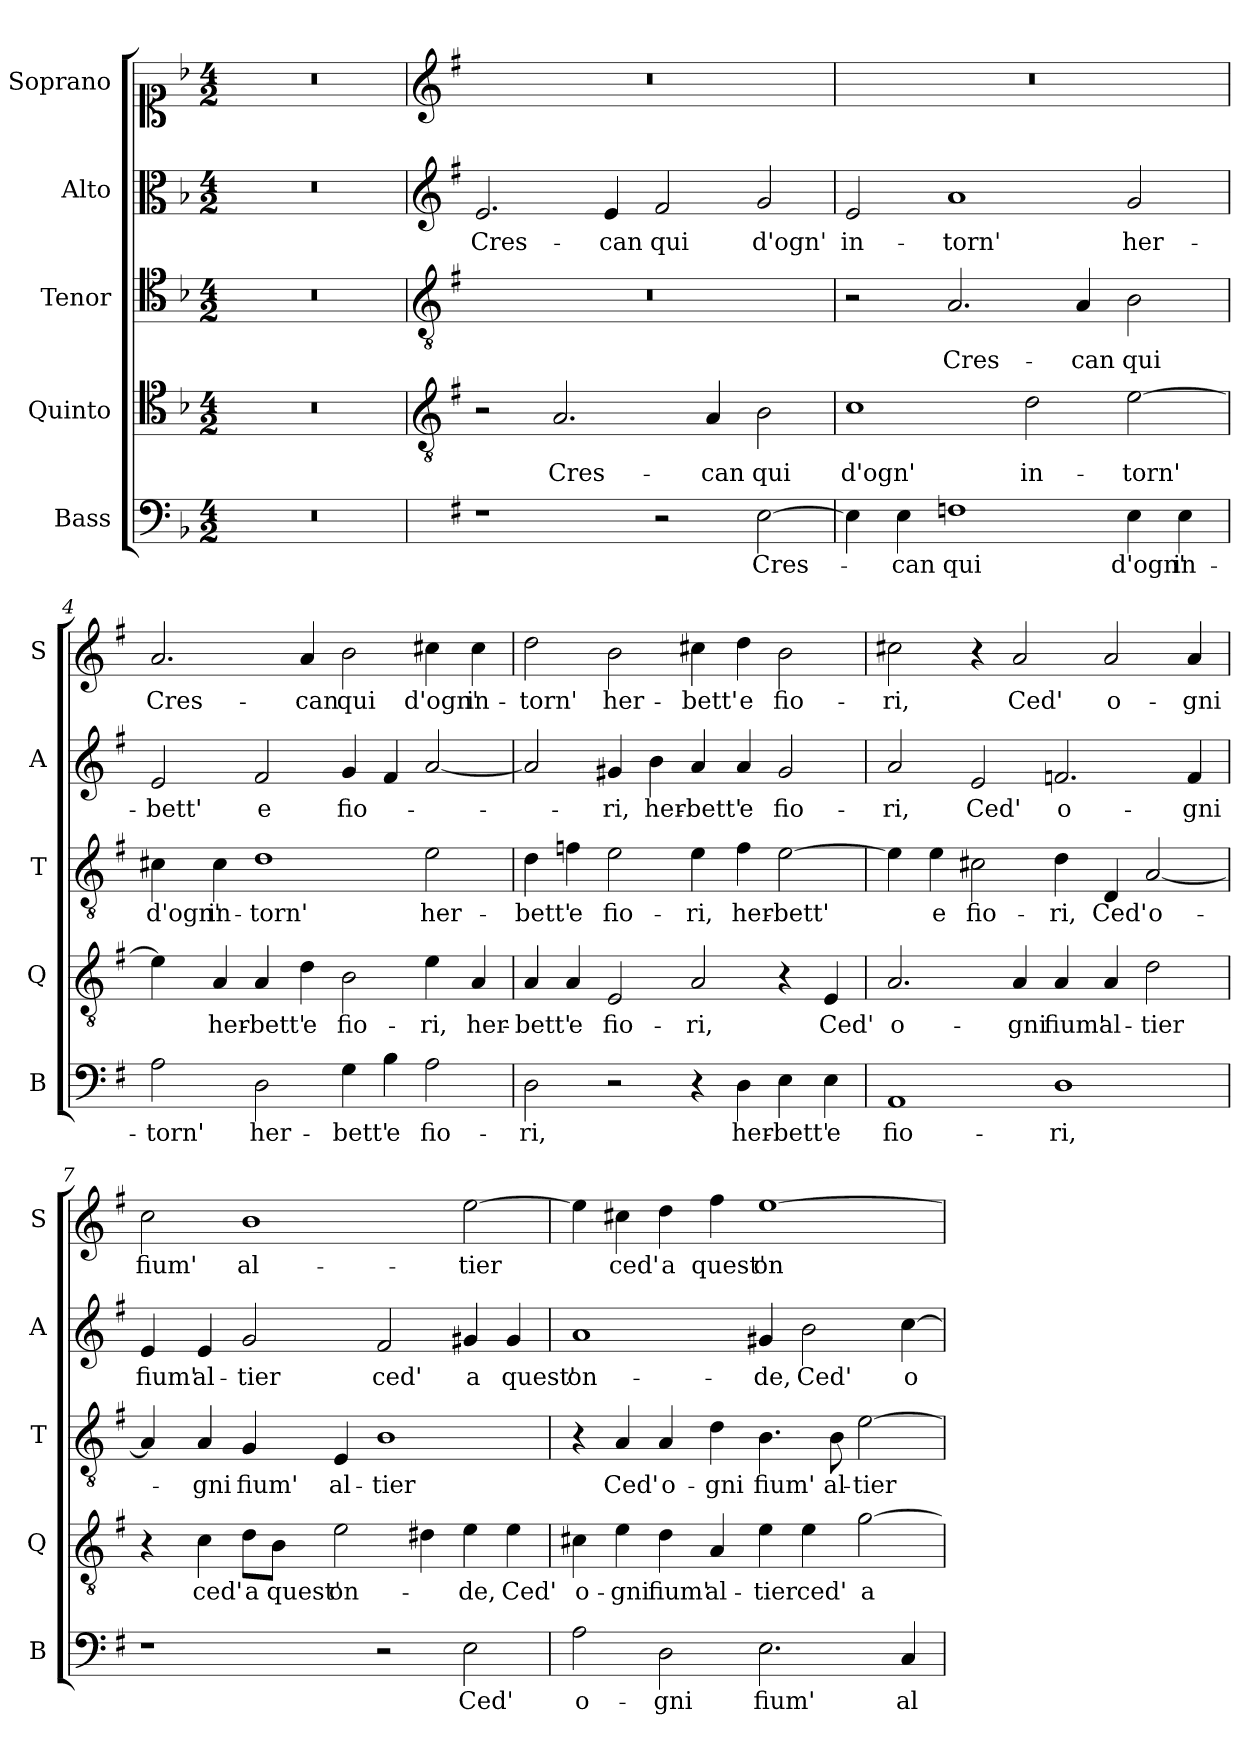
**kern	**text	**kern	**text	**kern	**text	**kern	**text	**kern	**text
*part5	*part5	*part4	*part4	*part3	*part3	*part2	*part2	*part1	*part1
*staff5	*staff5	*staff4	*staff4	*staff3	*staff3	*staff2	*staff2	*staff1	*staff1
*I"Bass	*	*I"Quinto	*	*I"Tenor	*	*I"Alto	*	*I"Soprano	*
*I'B	*	*I'Q	*	*I'T	*	*I'A	*	*I'S	*
*clefF4	*	*clefC4	*	*clefC4	*	*clefC3	*	*clefC1	*
*k[b-]	*	*k[b-]	*	*k[b-]	*	*k[b-]	*	*k[b-]	*
*F:	*	*F:	*	*F:	*	*F:	*	*F:	*
*M4/2	*	*M4/2	*	*M4/2	*	*M4/2	*	*M4/2	*
=1	=1	=1	=1	=1	=1	=1	=1	=1	=1
0r	.	0r	.	0r	.	0r	.	0r	.
=2	=2	=2	=2	=2	=2	=2	=2	=2	=2
*	*	*clefGv2	*	*clefGv2	*	*clefG2	*	*clefG2	*
*k[f#]	*	*k[f#]	*	*k[f#]	*	*k[f#]	*	*k[f#]	*
*G:	*	*G:	*	*G:	*	*G:	*	*G:	*
!	!	!	!	!	!	!	!LO:LY:b	!	!
1r	.	2r	.	0r	.	2.e/	Cres-	0r	.
!	!	!	!LO:LY:b	!	!	!	!	!	!
.	.	2.A/	Cres-	.	.	.	.	.	.
!	!	!	!	!	!	!	!LO:LY:b	!	!
.	.	.	.	.	.	4e/	-can	.	.
!	!	!	!	!	!	!	!LO:LY:b	!	!
2r	.	.	.	.	.	2f#/	qui	.	.
!	!	!	!LO:LY:b	!	!	!	!	!	!
.	.	4A/	-can	.	.	.	.	.	.
!	!LO:LY:b	!	!LO:LY:b	!	!	!	!LO:LY:b	!	!
[2E\	Cres-	2B\	qui	.	.	2g/	d'ogn'	.	.
=3	=3	=3	=3	=3	=3	=3	=3	=3	=3
!	!	!	!LO:LY:b	!	!	!	!LO:LY:b	!	!
4E\]	.	1c	d'ogn'	2r	.	2e/	in-	0r	.
!	!LO:LY:b	!	!	!	!	!	!	!	!
4E\	-can	.	.	.	.	.	.	.	.
!	!LO:LY:b	!	!	!	!LO:LY:b	!	!LO:LY:b	!	!
1Fn	qui	.	.	2.A/	Cres-	1a	-torn'	.	.
!	!	!	!LO:LY:b	!	!	!	!	!	!
.	.	2d\	in-	.	.	.	.	.	.
!	!	!	!	!	!LO:LY:b	!	!	!	!
.	.	.	.	4A/	-can	.	.	.	.
!	!LO:LY:b	!	!LO:LY:b	!	!LO:LY:b	!	!LO:LY:b	!	!
4E\	d'ogn'	[2e\	-torn'	2B\	qui	2g/	her-	.	.
!	!LO:LY:b	!	!	!	!	!	!	!	!
4E\	in-	.	.	.	.	.	.	.	.
!!LO:LB:g=z
=4	=4	=4	=4	=4	=4	=4	=4	=4	=4
!	!LO:LY:b	!	!	!	!LO:LY:b	!	!LO:LY:b	!	!LO:LY:b
2A\	-torn'	4e\]	.	4c#X\	d'ogn'	2e/	-bett'	2.a/	Cres-
!	!	!	!LO:LY:b	!	!LO:LY:b	!	!	!	!
.	.	4A/	her-	4c#\	in-	.	.	.	.
!	!LO:LY:b	!	!LO:LY:b	!	!LO:LY:b	!	!LO:LY:b	!	!
2D\	her-	4A/	-bett'	1d	-torn'	2f#/	e	.	.
!	!	!	!LO:LY:b	!	!	!	!	!	!LO:LY:b
.	.	4d\	e	.	.	.	.	4a/	-can
!	!LO:LY:b	!	!LO:LY:b	!	!	!	!LO:LY:b	!	!LO:LY:b
4G\	-bett'	2B\	fio-	.	.	4g/	fio-	2b\	qui
!	!LO:LY:b	!	!	!	!	!	!	!	!
4B\	e	.	.	.	.	4f#/	.	.	.
!	!LO:LY:b	!	!LO:LY:b	!	!LO:LY:b	!	!	!	!LO:LY:b
2A\	fio-	4e\	-ri,	2e\	her-	[2a/	.	4cc#X\	d'ogn'
!	!	!	!LO:LY:b	!	!	!	!	!	!LO:LY:b
.	.	4A/	her-	.	.	.	.	4cc#\	in-
=5	=5	=5	=5	=5	=5	=5	=5	=5	=5
!	!LO:LY:b	!	!LO:LY:b	!	!LO:LY:b	!	!	!	!LO:LY:b
2D\	-ri,	4A/	-bett'	4d\	-bett'	2a/]	.	2dd\	-torn'
!	!	!	!LO:LY:b	!	!LO:LY:b	!	!	!	!
.	.	4A/	e	4fn\	e	.	.	.	.
!	!	!	!LO:LY:b	!	!LO:LY:b	!	!LO:LY:b	!	!LO:LY:b
2r	.	2E/	fio-	2e\	fio-	4g#X/	-ri,	2b\	her-
!	!	!	!	!	!	!	!LO:LY:b	!	!
.	.	.	.	.	.	4b\	her-	.	.
!	!	!	!LO:LY:b	!	!LO:LY:b	!	!LO:LY:b	!	!LO:LY:b
4r	.	2A/	-ri,	4e\	-ri,	4a/	-bett'	4cc#X\	-bett'
!	!LO:LY:b	!	!	!	!LO:LY:b	!	!LO:LY:b	!	!LO:LY:b
4D\	her-	.	.	4f\	her-	4a/	e	4dd\	e
!	!LO:LY:b	!	!	!	!LO:LY:b	!	!LO:LY:b	!	!LO:LY:b
4E\	-bett'	4r	.	[2e\	-bett'	2g#/	fio-	2b\	fio-
!	!LO:LY:b	!	!LO:LY:b	!	!	!	!	!	!
4E\	e	4E/	Ced'	.	.	.	.	.	.
=6	=6	=6	=6	=6	=6	=6	=6	=6	=6
!	!LO:LY:b	!	!LO:LY:b	!	!	!	!LO:LY:b	!	!LO:LY:b
1AA	fio-	2.A/	o-	4e\]	.	2a/	-ri,	2cc#X\	-ri,
!	!	!	!	!	!LO:LY:b	!	!	!	!
.	.	.	.	4e\	e	.	.	.	.
!	!	!	!	!	!LO:LY:b	!	!LO:LY:b	!	!
.	.	.	.	2c#X\	fio-	2e/	Ced'	4r	.
!	!	!	!LO:LY:b	!	!	!	!	!	!LO:LY:b
.	.	4A/	-gni	.	.	.	.	2a/	Ced'
!	!LO:LY:b	!	!LO:LY:b	!	!LO:LY:b	!	!LO:LY:b	!	!
1D	-ri,	4A/	fium'	4d\	-ri,	2.fn/	o-	.	.
!	!	!	!LO:LY:b	!	!LO:LY:b	!	!	!	!LO:LY:b
.	.	4A/	al-	4D/	Ced'	.	.	2a/	o-
!	!	!	!LO:LY:b	!	!LO:LY:b	!	!	!	!
.	.	2d\	-tier	[2A/	o-	.	.	.	.
!	!	!	!	!	!	!	!LO:LY:b	!	!LO:LY:b
.	.	.	.	.	.	4f/	-gni	4a/	-gni
!!LO:LB:g=z
=7	=7	=7	=7	=7	=7	=7	=7	=7	=7
!	!	!	!	!	!	!	!LO:LY:b	!	!LO:LY:b
1r	.	4r	.	4A/]	.	4e/	fium'	2cc\	fium'
!	!	!	!LO:LY:b	!	!LO:LY:b	!	!LO:LY:b	!	!
.	.	4c\	ced'	4A/	-gni	4e/	al-	.	.
!	!	!	!LO:LY:b	!	!LO:LY:b	!	!LO:LY:b	!	!LO:LY:b
.	.	8d\L	a	4G/	fium'	2g/	-tier	1b	al-
!	!	!	!LO:LY:b	!	!	!	!	!	!
.	.	8B\J	quest'	.	.	.	.	.	.
!	!	!	!LO:LY:b	!	!LO:LY:b	!	!	!	!
.	.	2e\	on-	4E/	al-	.	.	.	.
!	!	!	!	!	!LO:LY:b	!	!LO:LY:b	!	!
2r	.	.	.	1B	-tier	2f#/	ced'	.	.
.	.	4d#X\	.	.	.	.	.	.	.
!	!LO:LY:b	!	!LO:LY:b	!	!	!	!LO:LY:b	!	!LO:LY:b
2E\	Ced'	4e\	-de,	.	.	4g#X/	a	[2ee\	-tier
!	!	!	!LO:LY:b	!	!	!	!LO:LY:b	!	!
.	.	4e\	Ced'	.	.	4g#/	quest'	.	.
=8	=8	=8	=8	=8	=8	=8	=8	=8	=8
!	!LO:LY:b	!	!LO:LY:b	!	!	!	!LO:LY:b	!	!
2A\	o-	4c#X\	o-	4r	.	1a	on-	4ee\]	.
!	!	!	!LO:LY:b	!	!LO:LY:b	!	!	!	!LO:LY:b
.	.	4e\	-gni	4A/	Ced'	.	.	4cc#X\	ced'
!	!LO:LY:b	!	!LO:LY:b	!	!LO:LY:b	!	!	!	!LO:LY:b
2D\	-gni	4d\	fium'	4A/	o-	.	.	4dd\	a
!	!	!	!LO:LY:b	!	!LO:LY:b	!	!	!	!LO:LY:b
.	.	4A/	al-	4d\	-gni	.	.	4ff#\	quest'
!	!LO:LY:b	!	!LO:LY:b	!	!LO:LY:b	!	!LO:LY:b	!	!LO:LY:b
2.E\	fium'	4e\	-tier	4.B\	fium'	4g#X/	-de,	[1ee	on-
!	!	!	!LO:LY:b	!	!	!	!LO:LY:b	!	!
.	.	4e\	ced'	.	.	2b\	Ced'	.	.
!	!	!	!	!	!LO:LY:b	!	!	!	!
.	.	.	.	8B\	al-	.	.	.	.
!	!	!	!LO:LY:b	!	!LO:LY:b	!	!	!	!
.	.	[2g\	a	[2e\	-tier	.	.	.	.
!	!LO:LY:b	!	!	!	!	!	!LO:LY:b	!	!
4C/	al-	.	.	.	.	[4cc\	o-	.	.
=	=	=	=	=	=	=	=	=	=
*-	*-	*-	*-	*-	*-	*-	*-	*-	*-
